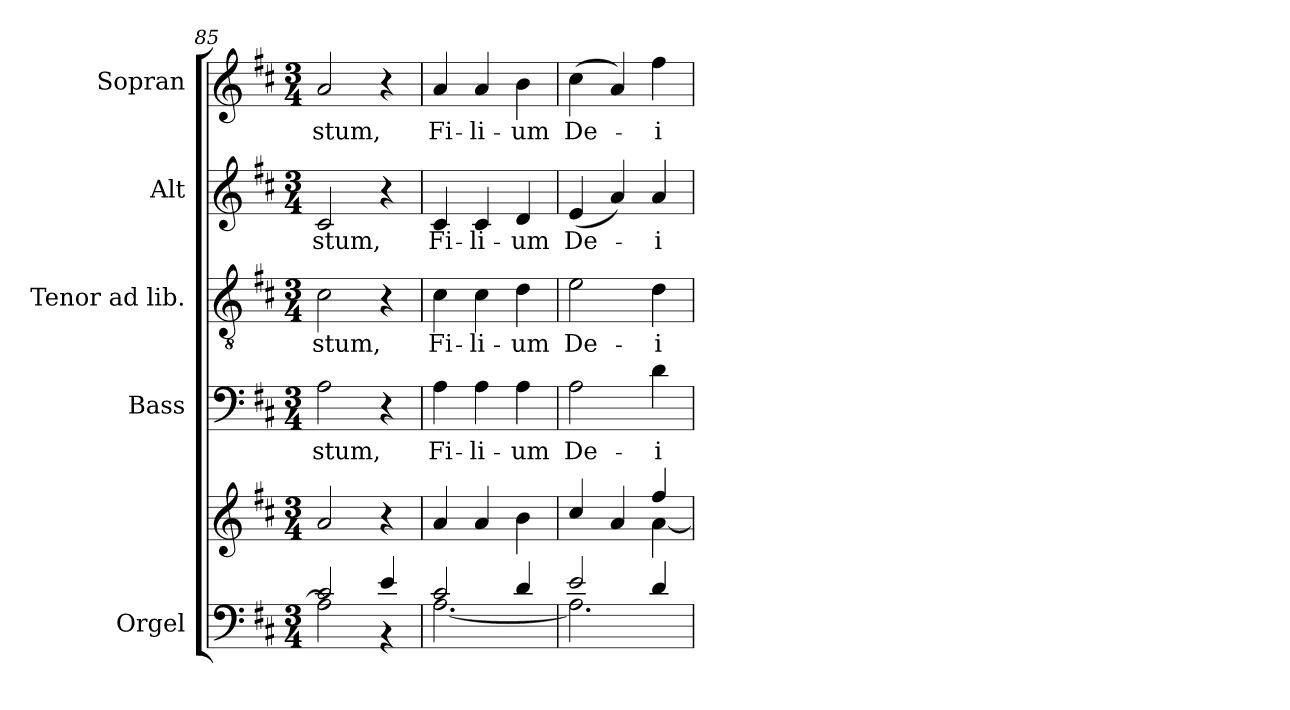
**kern	**kern	**kern	**text	**kern	**text	**kern	**text	**kern	**text
*part5	*part5	*part4	*part4	*part3	*part3	*part2	*part2	*part1	*part1
*staff6	*staff5	*staff4	*staff4	*staff3	*staff3	*staff2	*staff2	*staff1	*staff1
*I"Orgel	*	*I"Bass	*	*I"Tenor ad lib.	*	*I"Alt	*	*I"Sopran	*
*I'Org.	*	*I'B.	*	*I'T.	*	*I'A.	*	*I'S.	*
*clefF4	*clefG2	*clefF4	*	*clefGv2	*	*clefG2	*	*clefG2	*
*k[f#c#]	*k[f#c#]	*k[f#c#]	*	*k[f#c#]	*	*k[f#c#]	*	*k[f#c#]	*
*D:	*D:	*D:	*	*D:	*	*D:	*	*D:	*
*M3/4	*M3/4	*M3/4	*	*M3/4	*	*M3/4	*	*M3/4	*
=85	=85	=85	=85	=85	=85	=85	=85	=85	=85
*^	*	*	*	*	*	*	*	*	*
!	!	!	!	!LO:LY:b	!	!LO:LY:b	!	!LO:LY:b	!	!LO:LY:b
2c#/	2A\]	2a/	2A\	-stum,	2c#\	-stum,	2c#/	-stum,	2a/	-stum,
4e/	4r	4r	4r	.	4r	.	4r	.	4r	.
!!LO:PB:g=z
=86	=86	=86	=86	=86	=86	=86	=86	=86	=86	=86
!	!	!	!	!LO:LY:b	!	!LO:LY:b	!	!LO:LY:b	!	!LO:LY:b
2c#/	[<2.A\	4a/	4A\	Fi-	4c#\	Fi-	4c#/	Fi-	4a/	Fi-
!	!	!	!	!LO:LY:b	!	!LO:LY:b	!	!LO:LY:b	!	!LO:LY:b
.	.	4a/	4A\	-li-	4c#\	-li-	4c#/	-li-	4a/	-li-
!	!	!	!	!LO:LY:b	!	!LO:LY:b	!	!LO:LY:b	!	!LO:LY:b
4d/	.	4b\	4A\	-um	4d\	-um	4d/	-um	4b\	-um
=87	=87	=87	=87	=87	=87	=87	=87	=87	=87	=87
*	*	*^	*	*	*	*	*	*	*	*
!	!	!	!	!	!LO:LY:b	!	!LO:LY:b	!	!LO:LY:b	!	!LO:LY:b
2e/	2.A\]	4cc#/	2ryy	2A\	De-	2e\	De-	(<4e/	De-	(>4cc#\	De-
.	.	4a/	.	.	.	.	.	4a/)	.	4a/)	.
!	!	!	!	!	!LO:LY:b	!	!LO:LY:b	!	!LO:LY:b	!	!LO:LY:b
4d/	.	4ff#/	[<4a\	4d\	-i	4d\	-i	4a/	-i	4ff#\	-i
*v	*v	*	*	*	*	*	*	*	*	*	*
*	*v	*v	*	*	*	*	*	*	*	*
=	=	=	=	=	=	=	=	=	=
*-	*-	*-	*-	*-	*-	*-	*-	*-	*-
